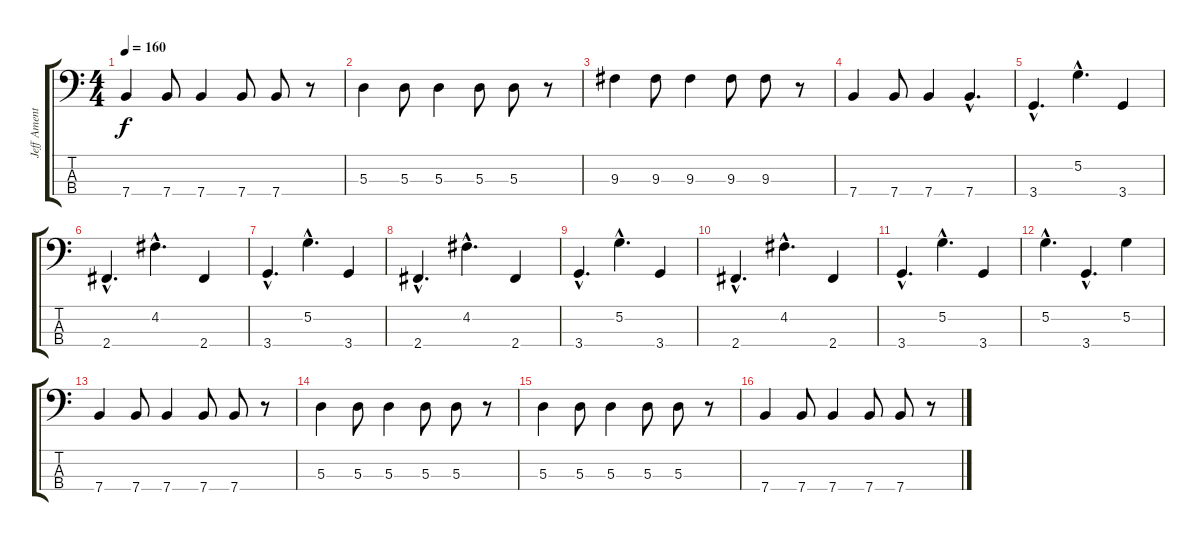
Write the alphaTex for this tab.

\track ("Jeff Ament" "Jeff Ament") {instrument electricbasspick}
\staff {score tabs}
\tuning (G2 D2 A1 E1) {hide}
\ts (4 4)
\tempo 160
\clef f4
\ks c
7.4.4{dy f} 7.4.8 7.4.4 7.4.8 7.4.8 r.8 |
5.3.4 5.3.8 5.3.4 5.3.8 5.3.8 r.8 |
9.3.4 9.3.8 9.3.4 9.3.8 9.3.8 r.8 |
7.4.4 7.4.8 7.4.4 7.4{hac}.4{d} |
3.4{hac}.4{d} 5.2{hac}.4{d} 3.4.4 |
2.4{hac}.4{d} 4.2{hac}.4{d} 2.4.4 |
3.4{hac}.4{d} 5.2{hac}.4{d} 3.4.4 |
2.4{hac}.4{d} 4.2{hac}.4{d} 2.4.4 |
3.4{hac}.4{d} 5.2{hac}.4{d} 3.4.4 |
2.4{hac}.4{d} 4.2{hac}.4{d} 2.4.4 |
3.4{hac}.4{d} 5.2{hac}.4{d} 3.4.4 |
5.2{hac}.4{d} 3.4{hac}.4{d} 5.2.4 |
7.4.4 7.4.8 7.4.4 7.4.8 7.4.8 r.8 |
5.3.4 5.3.8 5.3.4 5.3.8 5.3.8 r.8 |
5.3.4 5.3.8 5.3.4 5.3.8 5.3.8 r.8 |
7.4.4 7.4.8 7.4.4 7.4.8 7.4.8 r.8
